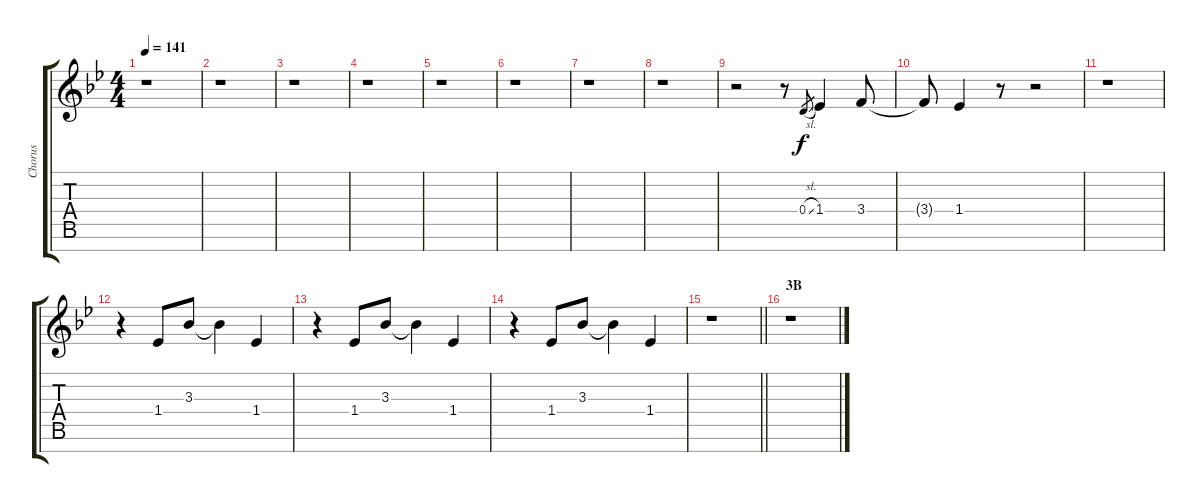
\track ("Chorus" "Chorus") {instrument voiceoohs}
\staff {score tabs}
\tuning (E5 B4 G4 D4 A3 E3 B2) {hide}
\ts (4 4)
\tempo 141
\clef g2
\ks bb
r.1{dy f} |
r.1 |
r.1 |
r.1 |
r.1 |
r.1 |
r.1 |
r.1 |
r.2 r.8 0.4{sl}.8{gr} 1.4.4 3.4.8 |
3.4{t}.8 1.4.4 r.8 r.2 |
r.1 |
r.4 1.4.8 3.3.8 3.3{t}.4 1.4.4 |
r.4 1.4.8 3.3.8 3.3{t}.4 1.4.4 |
r.4 1.4.8 3.3.8 3.3{t}.4 1.4.4 |
\barLineRight lightlight
r.1 |
\section ("" "3B")
r.1
